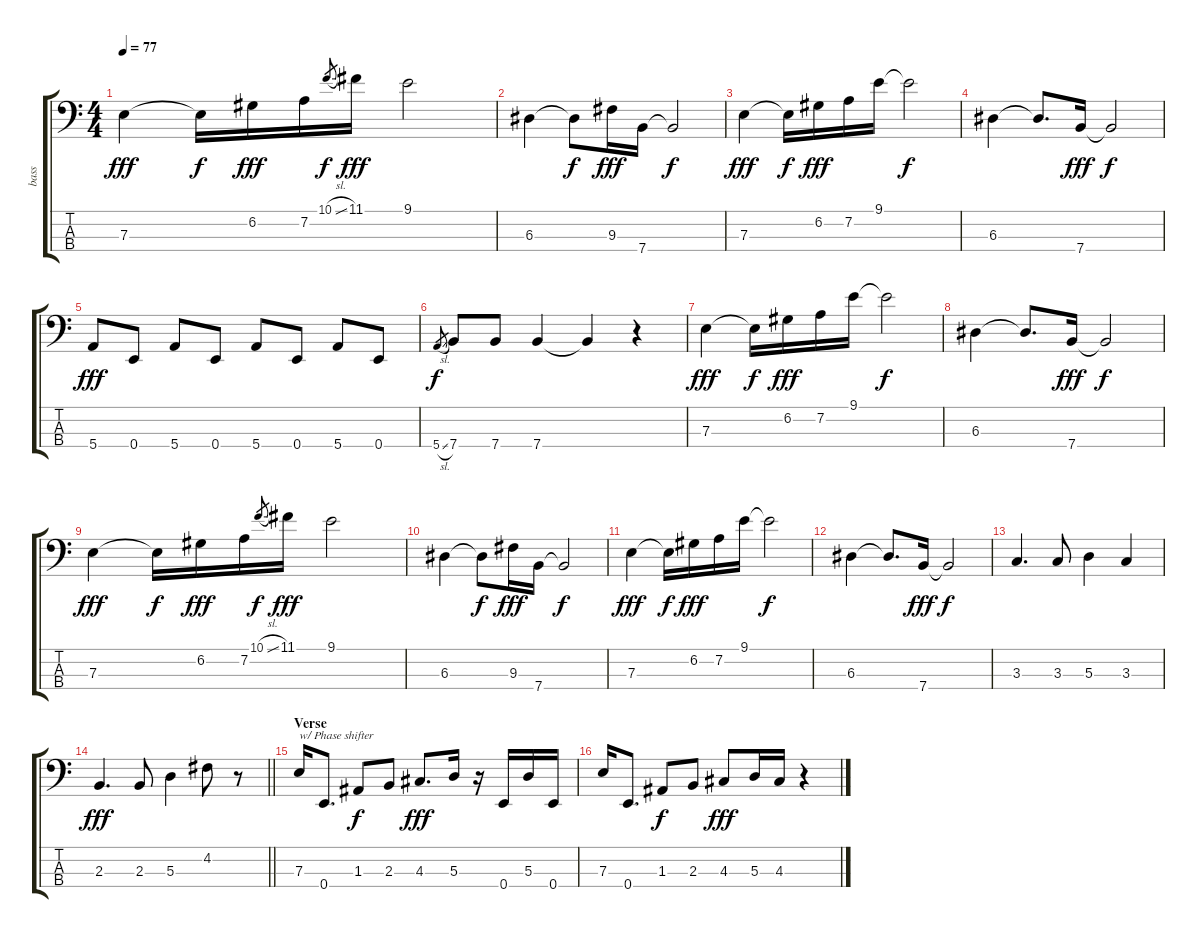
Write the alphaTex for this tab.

\track ("bass" "bass") {instrument electricguitarjazz}
\staff {score tabs}
\tuning (G2 D2 A1 E1) {hide}
\ts (4 4)
\tempo 77
\clef f4
\ks c
7.3.4{dy fff} 7.3{t}.16{dy f} 6.2.16{dy fff} 7.2.16 10.1{sl}.8{gr dy f} 11.1.16{dy fff} 9.1.2 |
6.3.4 6.3{t}.8{dy f} 9.3.16{dy fff} 7.4.16 7.4{t}.2{dy f} |
7.3.4{dy fff} 7.3{t}.16{dy f} 6.2.16{dy fff} 7.2.16 9.1.16 9.1{t}.2{dy f} |
6.3.4 6.3{t}.8{d} 7.4.16{dy fff} 7.4{t}.2{dy f} |
5.4.8{dy fff} 0.4.8 5.4.8 0.4.8 5.4.8 0.4.8 5.4.8 0.4.8 |
5.4{sl}.8{gr dy f} 7.4.8 7.4.8 7.4.4 7.4{t}.4 r.4 |
7.3.4{dy fff} 7.3{t}.16{dy f} 6.2.16{dy fff} 7.2.16 9.1.16 9.1{t}.2{dy f} |
6.3.4 6.3{t}.8{d} 7.4.16{dy fff} 7.4{t}.2{dy f} |
7.3.4{dy fff} 7.3{t}.16{dy f} 6.2.16{dy fff} 7.2.16 10.1{sl}.8{gr dy f} 11.1.16{dy fff} 9.1.2 |
6.3.4 6.3{t}.8{dy f} 9.3.16{dy fff} 7.4.16 7.4{t}.2{dy f} |
7.3.4{dy fff} 7.3{t}.16{dy f} 6.2.16{dy fff} 7.2.16 9.1.16 9.1{t}.2{dy f} |
6.3.4 6.3{t}.8{d} 7.4.16{dy fff} 7.4{t}.2{dy f} |
3.3.4{d} 3.3.8 5.3.4 3.3.4 |
\barLineRight lightlight
2.3.4{d dy fff} 2.3.8 5.3.4 4.2.8 r.8 |
\section ("" "Verse")
7.3.16{txt "w/ Phase shifter"} 0.4.8{d} 1.3.8{dy f} 2.3.8 4.3.8{d dy fff} 5.3.16 r.16 0.4.16 5.3.16 0.4.16 |
7.3.16 0.4.8{d} 1.3.8{dy f} 2.3.8 4.3.8{dy fff} 5.3.16 4.3.16 r.4
